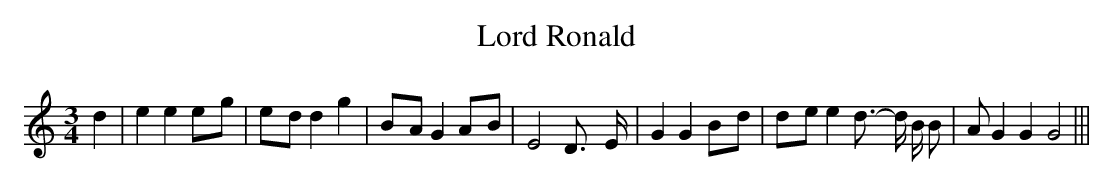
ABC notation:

X:1
T:Lord Ronald
M:3/4
L:1/8
K:C
 d2| e2 e2e-g|e-d d2 g2|B-A G2A-B| E4 D3/2- E/2| G2 G2B-d|d-e e2 d3/2- d/2 B/2 B-|\
 A G2 G2 G4|||
